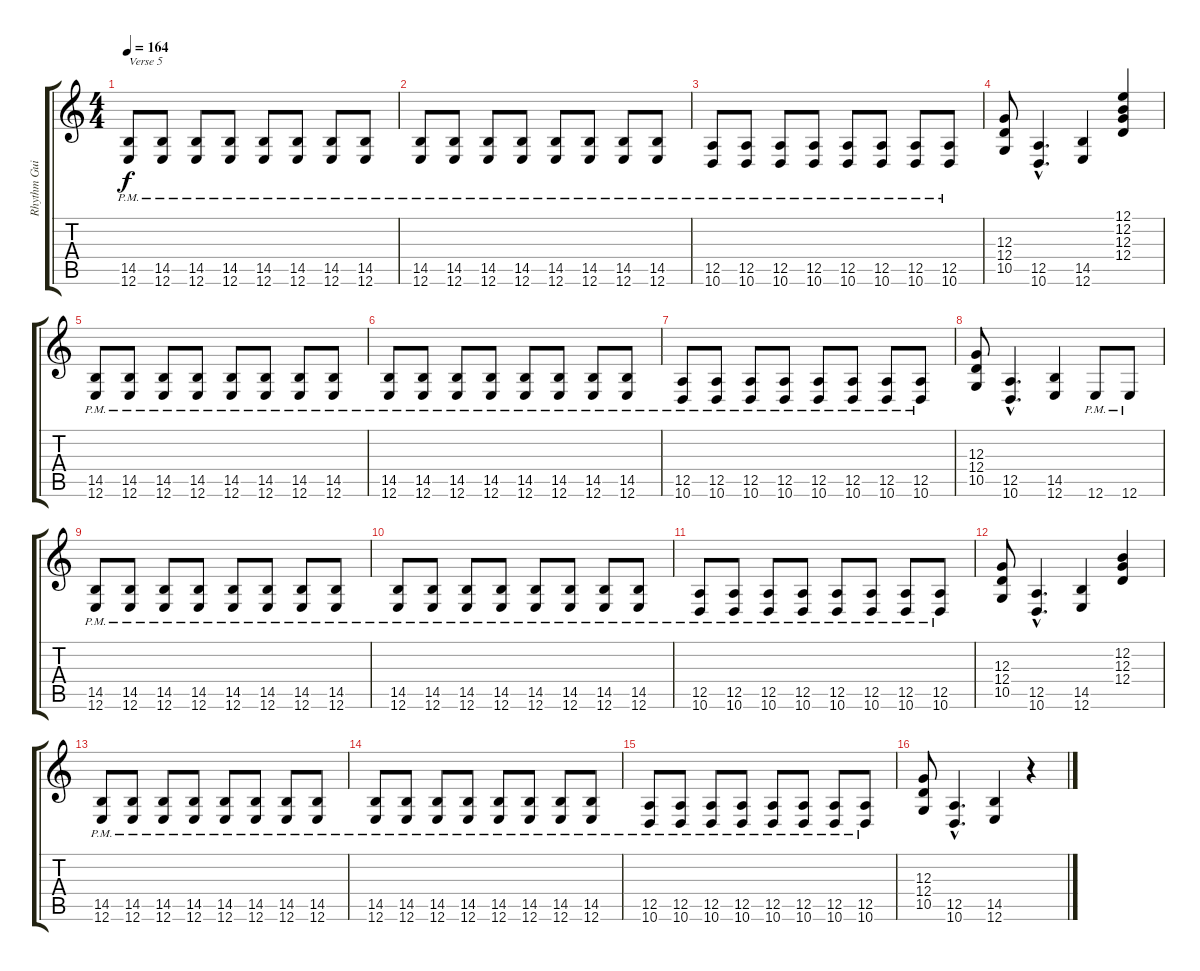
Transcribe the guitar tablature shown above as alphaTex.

\track ("Rhythm Guitar 2" "Rhythm Gui") {instrument lead1square}
\staff {score tabs}
\tuning (E4 B3 G3 D3 A2 E2) {hide}
\ts (4 4)
\tempo 164
\clef g2
\ks c
(14.5{pm} 12.6).8{txt "Verse 5" dy f} (14.5{pm} 12.6).8 (14.5{pm} 12.6).8 (14.5{pm} 12.6).8 (14.5{pm} 12.6).8 (14.5{pm} 12.6).8 (14.5{pm} 12.6).8 (14.5{pm} 12.6).8 |
(14.5{pm} 12.6).8 (14.5{pm} 12.6).8 (14.5{pm} 12.6).8 (14.5{pm} 12.6).8 (14.5{pm} 12.6).8 (14.5{pm} 12.6).8 (14.5{pm} 12.6).8 (14.5{pm} 12.6).8 |
(12.5{pm} 10.6).8 (12.5{pm} 10.6).8 (12.5{pm} 10.6).8 (12.5{pm} 10.6).8 (12.5{pm} 10.6).8 (12.5{pm} 10.6).8 (12.5{pm} 10.6).8 (12.5{pm} 10.6).8 |
(12.3 12.4 10.5).8 (12.5{hac} 10.6{hac}).4{d} (14.5 12.6).4 (12.1 12.2 12.3 12.4).4 |
(14.5{pm} 12.6).8 (14.5{pm} 12.6).8 (14.5{pm} 12.6).8 (14.5{pm} 12.6).8 (14.5{pm} 12.6).8 (14.5{pm} 12.6).8 (14.5{pm} 12.6).8 (14.5{pm} 12.6).8 |
(14.5{pm} 12.6).8 (14.5{pm} 12.6).8 (14.5{pm} 12.6).8 (14.5{pm} 12.6).8 (14.5{pm} 12.6).8 (14.5{pm} 12.6).8 (14.5{pm} 12.6).8 (14.5{pm} 12.6).8 |
(12.5{pm} 10.6).8 (12.5{pm} 10.6).8 (12.5{pm} 10.6).8 (12.5{pm} 10.6).8 (12.5{pm} 10.6).8 (12.5{pm} 10.6).8 (12.5{pm} 10.6).8 (12.5{pm} 10.6).8 |
(12.3 12.4 10.5).8 (12.5{hac} 10.6{hac}).4{d} (14.5 12.6).4 12.6{pm}.8 12.6{pm}.8 |
(14.5{pm} 12.6).8 (14.5{pm} 12.6).8 (14.5{pm} 12.6).8 (14.5{pm} 12.6).8 (14.5{pm} 12.6).8 (14.5{pm} 12.6).8 (14.5{pm} 12.6).8 (14.5{pm} 12.6).8 |
(14.5{pm} 12.6).8 (14.5{pm} 12.6).8 (14.5{pm} 12.6).8 (14.5{pm} 12.6).8 (14.5{pm} 12.6).8 (14.5{pm} 12.6).8 (14.5{pm} 12.6).8 (14.5{pm} 12.6).8 |
(12.5{pm} 10.6).8 (12.5{pm} 10.6).8 (12.5{pm} 10.6).8 (12.5{pm} 10.6).8 (12.5{pm} 10.6).8 (12.5{pm} 10.6).8 (12.5{pm} 10.6).8 (12.5{pm} 10.6).8 |
(12.3 12.4 10.5).8 (12.5{hac} 10.6{hac}).4{d} (14.5 12.6).4 (12.2 12.3 12.4).4 |
(14.5{pm} 12.6).8 (14.5{pm} 12.6).8 (14.5{pm} 12.6).8 (14.5{pm} 12.6).8 (14.5{pm} 12.6).8 (14.5{pm} 12.6).8 (14.5{pm} 12.6).8 (14.5{pm} 12.6).8 |
(14.5{pm} 12.6).8 (14.5{pm} 12.6).8 (14.5{pm} 12.6).8 (14.5{pm} 12.6).8 (14.5{pm} 12.6).8 (14.5{pm} 12.6).8 (14.5{pm} 12.6).8 (14.5{pm} 12.6).8 |
(12.5{pm} 10.6).8 (12.5{pm} 10.6).8 (12.5{pm} 10.6).8 (12.5{pm} 10.6).8 (12.5{pm} 10.6).8 (12.5{pm} 10.6).8 (12.5{pm} 10.6).8 (12.5{pm} 10.6).8 |
(12.3 12.4 10.5).8 (12.5{hac} 10.6{hac}).4{d} (14.5 12.6).4 r.4
